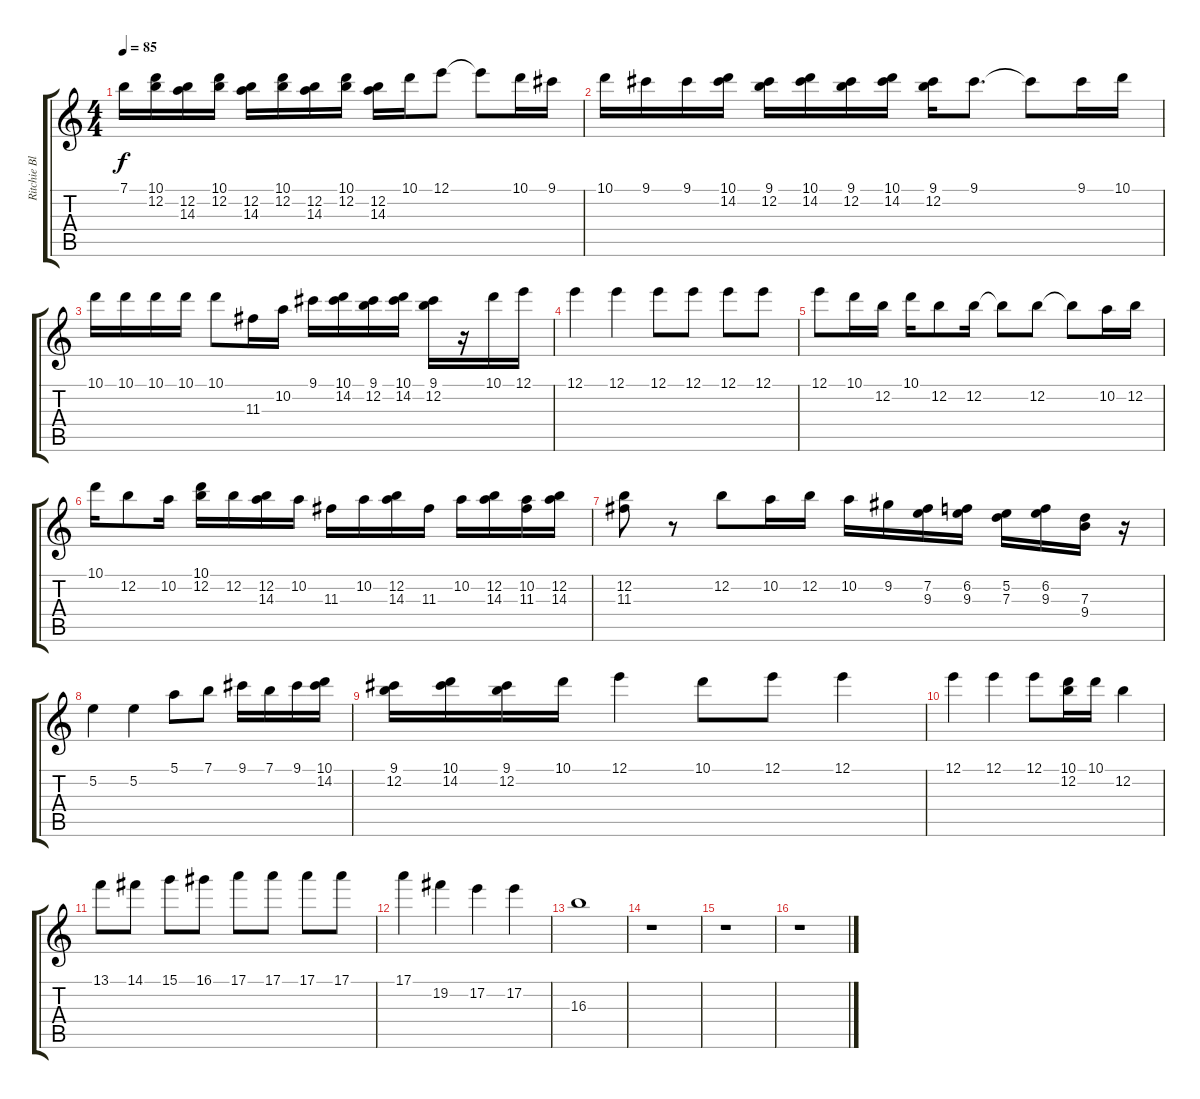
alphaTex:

\track ("Ritchie Blackmore" "Ritchie Bl") {instrument distortionguitar}
\staff {score tabs}
\tuning (E4 B3 G3 D3 A2 E2) {hide}
\ts (4 4)
\tempo 85
\clef g2
\ks c
7.1.16{dy f} (10.1 12.2).16 (12.2 14.3).16 (10.1 12.2).16 (12.2 14.3).16 (10.1 12.2).16 (12.2 14.3).16 (10.1 12.2).16 (12.2 14.3).16 10.1.16 12.1.8 12.1{t}.8 10.1.16 9.1.16 |
10.1.16 9.1.16 9.1.16 (10.1 14.2).16 (9.1 12.2).16 (10.1 14.2).16 (9.1 12.2).16 (10.1 14.2).16 (9.1 12.2).16 9.1.8{d} 9.1{t}.8 9.1.16 10.1.16 |
10.1.16 10.1.16 10.1.16 10.1.16 10.1.8 11.3.16 10.2.16 9.1.16 (10.1 14.2).16 (9.1 12.2).16 (10.1 14.2).16 (9.1 12.2).16 r.16 10.1.16 12.1.16 |
12.1.4 12.1.4 12.1.8 12.1.8 12.1.8 12.1.8 |
12.1.8 10.1.16 12.2.16 10.1.16 12.2.8 12.2.16 12.2{t}.8 12.2.8 12.2{t}.8 10.2.16 12.2.16 |
10.1.16 12.2.8 10.2.16 (10.1 12.2).16 12.2.16 (12.2 14.3).16 10.2.16 11.3.16 10.2.16 (12.2 14.3).16 11.3.16 10.2.16 (12.2 14.3).16 (10.2 11.3).16 (12.2 14.3).16 |
(12.2 11.3).8 r.8 12.2.8 10.2.16 12.2.16 10.2.16 9.2.16 (7.2 9.3).16 (6.2 9.3).16 (5.2 7.3).16 (6.2 9.3).16 (7.3 9.4).16 r.16 |
5.2.4 5.2.4 5.1.8 7.1.8 9.1.16 7.1.16 9.1.16 (10.1 14.2).16 |
(9.1 12.2).16 (10.1 14.2).16 (9.1 12.2).16 10.1.16 12.1.4 10.1.8 12.1.8 12.1.4 |
12.1.4 12.1.4 12.1.8 (10.1 12.2).16 10.1.16 12.2.4 |
13.1.8 14.1.8 15.1.8 16.1.8 17.1.8 17.1.8 17.1.8 17.1.8 |
17.1.4 19.2.4 17.2.4 17.2.4 |
16.3.1 |
r.1 |
r.1 |
r.1
